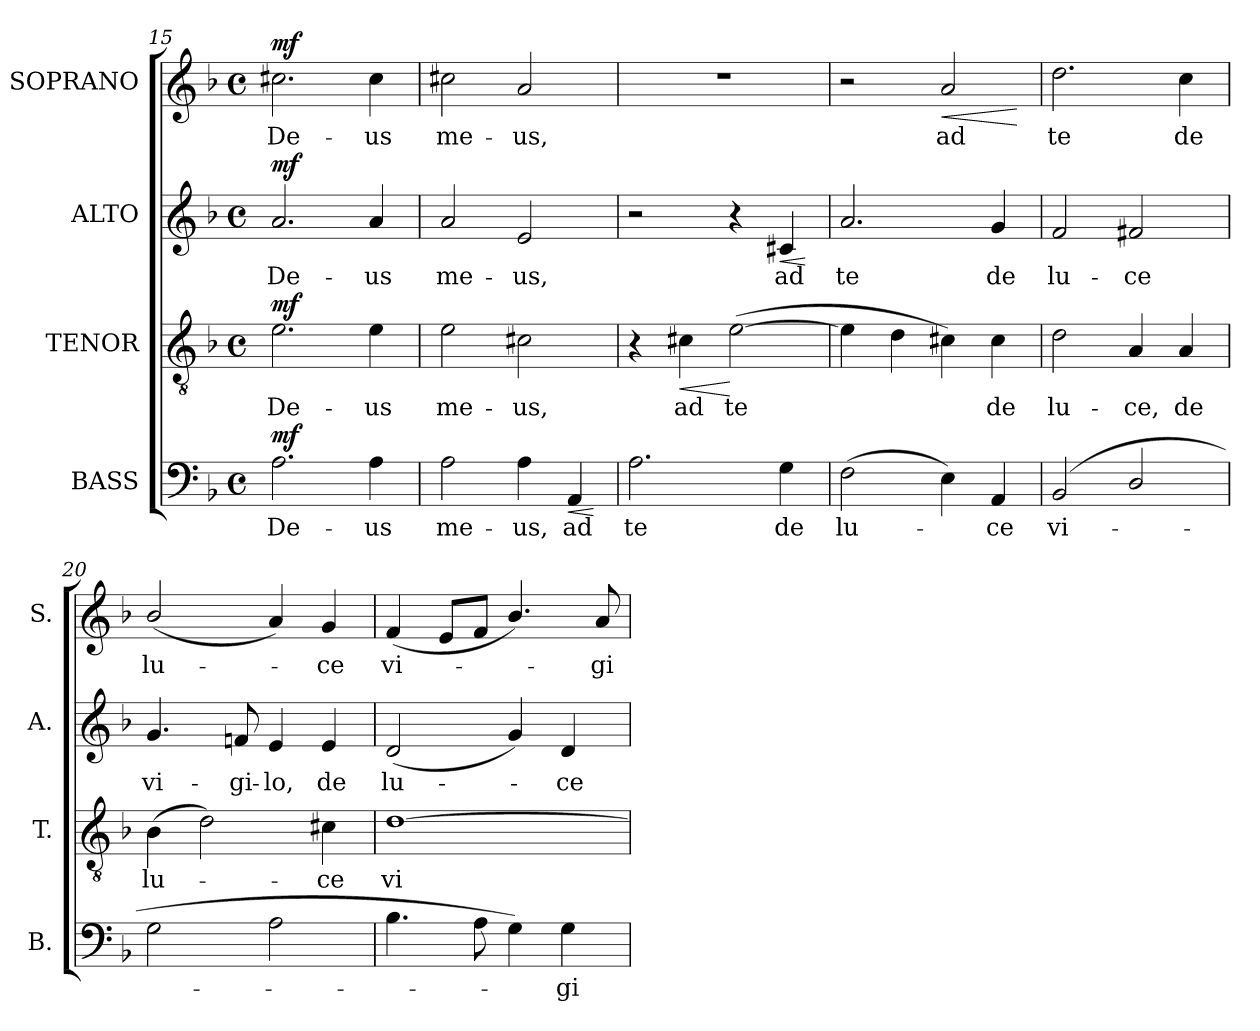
**kern	**text	**dynam	**kern	**text	**dynam	**kern	**text	**dynam	**kern	**text	**dynam
*part4	*part4	*part4	*part3	*part3	*part3	*part2	*part2	*part2	*part1	*part1	*part1
*staff4	*staff4	*staff4	*staff3	*staff3	*staff3	*staff2	*staff2	*staff2	*staff1	*staff1	*staff1
*I"BASS	*	*	*I"TENOR	*	*	*I"ALTO	*	*	*I"SOPRANO	*	*
*I'B.	*	*	*I'T.	*	*	*I'A.	*	*	*I'S.	*	*
!!LO:LB:g=z
*clefF4	*	*	*clefGv2	*	*	*clefG2	*	*	*clefG2	*	*
*	*	*	*ITrd7c12	*	*	*	*	*	*	*	*
*k[b-]	*	*	*k[b-]	*	*	*k[b-]	*	*	*k[b-]	*	*
*F:	*	*	*F:	*	*	*F:	*	*	*F:	*	*
*M4/4	*	*	*M4/4	*	*	*M4/4	*	*	*M4/4	*	*
*met(c)	*	*	*met(c)	*	*	*met(c)	*	*	*met(c)	*	*
=15	=15	=15	=15	=15	=15	=15	=15	=15	=15	=15	=15
!	!LO:LY:b:color=#000000	!	!	!	!	!	!	!	!	!	!
!	!	!	!	!LO:LY:b:color=#000000	!	!	!	!	!	!	!
!	!	!	!	!	!	!	!LO:LY:b:color=#000000	!	!	!	!
!	!	!	!	!	!	!	!	!	!	!LO:LY:b:color=#000000	!
2.Ai\	De-	mf	2.Ei\	De-	mf	2.ai/	De-	mf	2.cc#Xi\	De-	mf
!	!LO:LY:b:color=#000000	!	!	!	!	!	!	!	!	!	!
!	!	!	!	!LO:LY:b:color=#000000	!	!	!	!	!	!	!
!	!	!	!	!	!	!	!LO:LY:b:color=#000000	!	!	!	!
!	!	!	!	!	!	!	!	!	!	!LO:LY:b:color=#000000	!
4Ai\	-us	.	4Ei\	-us	.	4ai/	-us	.	4cc#i\	-us	.
=16	=16	=16	=16	=16	=16	=16	=16	=16	=16	=16	=16
!	!LO:LY:b:color=#000000	!	!	!	!	!	!	!	!	!	!
!	!	!	!	!LO:LY:b:color=#000000	!	!	!	!	!	!	!
!	!	!	!	!	!	!	!LO:LY:b:color=#000000	!	!	!	!
!	!	!	!	!	!	!	!	!	!	!LO:LY:b:color=#000000	!
2Ai\	me-	.	2Ei\	me-	.	2ai/	me-	.	2cc#Xi\	me-	.
!	!LO:LY:b:color=#000000	!	!	!	!	!	!	!	!	!	!
!	!	!	!	!LO:LY:b:color=#000000	!	!	!	!	!	!	!
!	!	!	!	!	!	!	!LO:LY:b:color=#000000	!	!	!	!
!	!	!	!	!	!	!	!	!	!	!LO:LY:b:color=#000000	!
4Ai\	-us,	.	2C#Xi\	-us,	.	2ei/	-us,	.	2ai/	-us,	.
!	!LO:LY:b:color=#000000	!LO:HP:b	!	!	!	!	!	!	!	!	!
4AAi/	ad	<	.	.	.	.	.	.	.	.	.
.	.	[	.	.	.	.	.	.	.	.	.
=17	=17	=17	=17	=17	=17	=17	=17	=17	=17	=17	=17
!	!LO:LY:b:color=#000000	!	!	!	!	!	!	!	!	!	!
2.Ai\	te	.	4r	.	.	2r	.	.	1r	.	.
!	!	!	!	!LO:LY:b:color=#000000	!LO:HP:b	!	!	!	!	!	!
.	.	.	4C#Xi\	ad	<	.	.	.	.	.	.
!	!	!	!	!LO:LY:b:color=#000000	!	!	!	!	!	!	!
.	.	.	([2Ei\	te	[	4r	.	.	.	.	.
!	!LO:LY:b:color=#000000	!	!	!	!	!	!	!	!	!	!
!	!	!	!	!	!	!	!LO:LY:b:color=#000000	!LO:HP:b	!	!	!
4Gi\	de	.	.	.	.	4c#Xi/	ad	<	.	.	.
.	.	.	.	.	.	.	.	[	.	.	.
=18	=18	=18	=18	=18	=18	=18	=18	=18	=18	=18	=18
!	!LO:LY:b:color=#000000	!	!	!	!	!	!	!	!	!	!
!	!	!	!	!	!	!	!LO:LY:b:color=#000000	!	!	!	!
(2Fi\	lu-	.	4Ei\]	.	.	2.ai/	te	.	2r	.	.
.	.	.	4Di\	.	.	.	.	.	.	.	.
!	!	!	!	!	!	!	!	!	!	!LO:LY:b:color=#000000	!LO:HP:b
4Ei\)	.	.	4C#Xi\)	.	.	.	.	.	2ai/	ad	<
!	!LO:LY:b:color=#000000	!	!	!	!	!	!	!	!	!	!
!	!	!	!	!LO:LY:b:color=#000000	!	!	!	!	!	!	!
!	!	!	!	!	!	!	!LO:LY:b:color=#000000	!	!	!	!
4AAi/	-ce	.	4C#i\	de	.	4gi/	de	.	.	.	.
.	.	.	.	.	.	.	.	.	.	.	[
=19	=19	=19	=19	=19	=19	=19	=19	=19	=19	=19	=19
!	!LO:LY:b:color=#000000	!	!	!	!	!	!	!	!	!	!
!	!	!	!	!LO:LY:b:color=#000000	!	!	!	!	!	!	!
!	!	!	!	!	!	!	!LO:LY:b:color=#000000	!	!	!	!
!	!	!	!	!	!	!	!	!	!	!LO:LY:b:color=#000000	!
(2BB-i/	vi-	.	2Di\	lu-	.	2fi/	lu-	.	2.ddi\	te	.
!	!	!	!	!LO:LY:b:color=#000000	!	!	!	!	!	!	!
!	!	!	!	!	!	!	!LO:LY:b:color=#000000	!	!	!	!
2Di/	.	.	4AAi/	-ce,	.	2f#Xi/	-ce	.	.	.	.
!	!	!	!	!LO:LY:b:color=#000000	!	!	!	!	!	!	!
!	!	!	!	!	!	!	!	!	!	!LO:LY:b:color=#000000	!
.	.	.	4AAi/	de	.	.	.	.	4cci\	de	.
=20	=20	=20	=20	=20	=20	=20	=20	=20	=20	=20	=20
!	!	!	!	!LO:LY:b:color=#000000	!	!	!	!	!	!	!
!	!	!	!	!	!	!	!LO:LY:b:color=#000000	!	!	!	!
!	!	!	!	!	!	!	!	!	!	!LO:LY:b:color=#000000	!
2Gi\	.	.	(4BB-i\	lu-	.	4.gi/	vi-	.	(2b-i/	lu-	.
.	.	.	2Di\)	.	.	.	.	.	.	.	.
!	!	!	!	!	!	!	!LO:LY:b:color=#000000	!	!	!	!
.	.	.	.	.	.	8fni/	-gi-	.	.	.	.
!	!	!	!	!	!	!	!LO:LY:b:color=#000000	!	!	!	!
2Ai\	.	.	.	.	.	4ei/	-lo,	.	4ai/)	.	.
!	!	!	!	!LO:LY:b:color=#000000	!	!	!	!	!	!	!
!	!	!	!	!	!	!	!LO:LY:b:color=#000000	!	!	!	!
!	!	!	!	!	!	!	!	!	!	!LO:LY:b:color=#000000	!
.	.	.	4C#Xi\	-ce	.	4ei/	de	.	4gi/	-ce	.
=21	=21	=21	=21	=21	=21	=21	=21	=21	=21	=21	=21
!	!	!	!	!LO:LY:b:color=#000000	!	!	!	!	!	!	!
!	!	!	!	!	!	!	!LO:LY:b:color=#000000	!	!	!	!
!	!	!	!	!	!	!	!	!	!	!LO:LY:b:color=#000000	!
4.B-i\	.	.	[1Di	vi-	.	(2di/	lu-	.	(4fi/	vi-	.
.	.	.	.	.	.	.	.	.	8ei/L	.	.
8Ai\	.	.	.	.	.	.	.	.	8fi/J	.	.
4Gi\)	.	.	.	.	.	4gi/)	.	.	4.b-i/)	.	.
!	!LO:LY:b:color=#000000	!	!	!	!	!	!	!	!	!	!
!	!	!	!	!	!	!	!LO:LY:b:color=#000000	!	!	!	!
4Gi\	-gi-	.	.	.	.	4di/	-ce	.	.	.	.
!	!	!	!	!	!	!	!	!	!	!LO:LY:b:color=#000000	!
.	.	.	.	.	.	.	.	.	8ai/	-gi-	.
=	=	=	=	=	=	=	=	=	=	=	=
*-	*-	*-	*-	*-	*-	*-	*-	*-	*-	*-	*-
